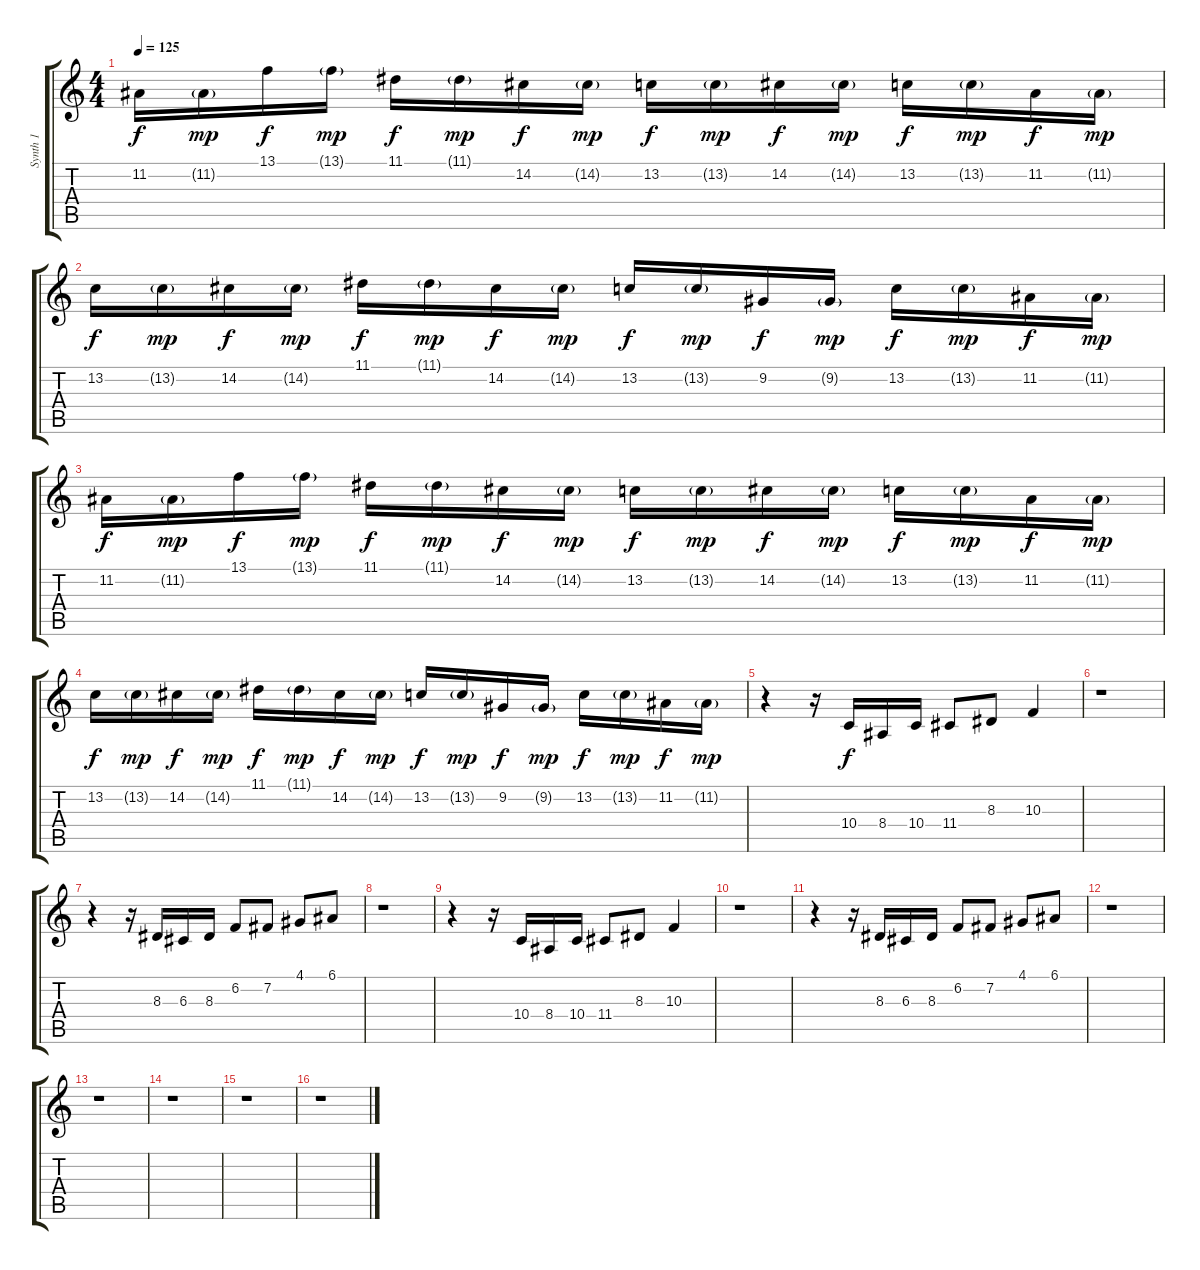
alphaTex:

\track ("Synth 1" "Synth 1") {instrument electricpiano2}
\staff {score tabs}
\tuning (E4 B3 G3 D3 A2 E2) {hide}
\ts (4 4)
\tempo 125
\clef g2
\ks c
11.2.16{dy f} 11.2{g}.16{dy mp} 13.1.16{dy f} 13.1{g}.16{dy mp} 11.1.16{dy f} 11.1{g}.16{dy mp} 14.2.16{dy f} 14.2{g}.16{dy mp} 13.2.16{dy f} 13.2{g}.16{dy mp} 14.2.16{dy f} 14.2{g}.16{dy mp} 13.2.16{dy f} 13.2{g}.16{dy mp} 11.2.16{dy f} 11.2{g}.16{dy mp} |
13.2.16{dy f} 13.2{g}.16{dy mp} 14.2.16{dy f} 14.2{g}.16{dy mp} 11.1.16{dy f} 11.1{g}.16{dy mp} 14.2.16{dy f} 14.2{g}.16{dy mp} 13.2.16{dy f} 13.2{g}.16{dy mp} 9.2.16{dy f} 9.2{g}.16{dy mp} 13.2.16{dy f} 13.2{g}.16{dy mp} 11.2.16{dy f} 11.2{g}.16{dy mp} |
11.2.16{dy f} 11.2{g}.16{dy mp} 13.1.16{dy f} 13.1{g}.16{dy mp} 11.1.16{dy f} 11.1{g}.16{dy mp} 14.2.16{dy f} 14.2{g}.16{dy mp} 13.2.16{dy f} 13.2{g}.16{dy mp} 14.2.16{dy f} 14.2{g}.16{dy mp} 13.2.16{dy f} 13.2{g}.16{dy mp} 11.2.16{dy f} 11.2{g}.16{dy mp} |
13.2.16{dy f} 13.2{g}.16{dy mp} 14.2.16{dy f} 14.2{g}.16{dy mp} 11.1.16{dy f} 11.1{g}.16{dy mp} 14.2.16{dy f} 14.2{g}.16{dy mp} 13.2.16{dy f} 13.2{g}.16{dy mp} 9.2.16{dy f} 9.2{g}.16{dy mp} 13.2.16{dy f} 13.2{g}.16{dy mp} 11.2.16{dy f} 11.2{g}.16{dy mp} |
r.4 r.16 10.4.16{dy f} 8.4.16 10.4.16 11.4.8 8.3.8 10.3.4 |
r.1 |
r.4 r.16 8.3.16 6.3.16 8.3.16 6.2.8 7.2.8 4.1.8 6.1.8 |
r.1 |
r.4 r.16 10.4.16 8.4.16 10.4.16 11.4.8 8.3.8 10.3.4 |
r.1 |
r.4 r.16 8.3.16 6.3.16 8.3.16 6.2.8 7.2.8 4.1.8 6.1.8 |
r.1 |
r.1 |
r.1 |
r.1 |
r.1
